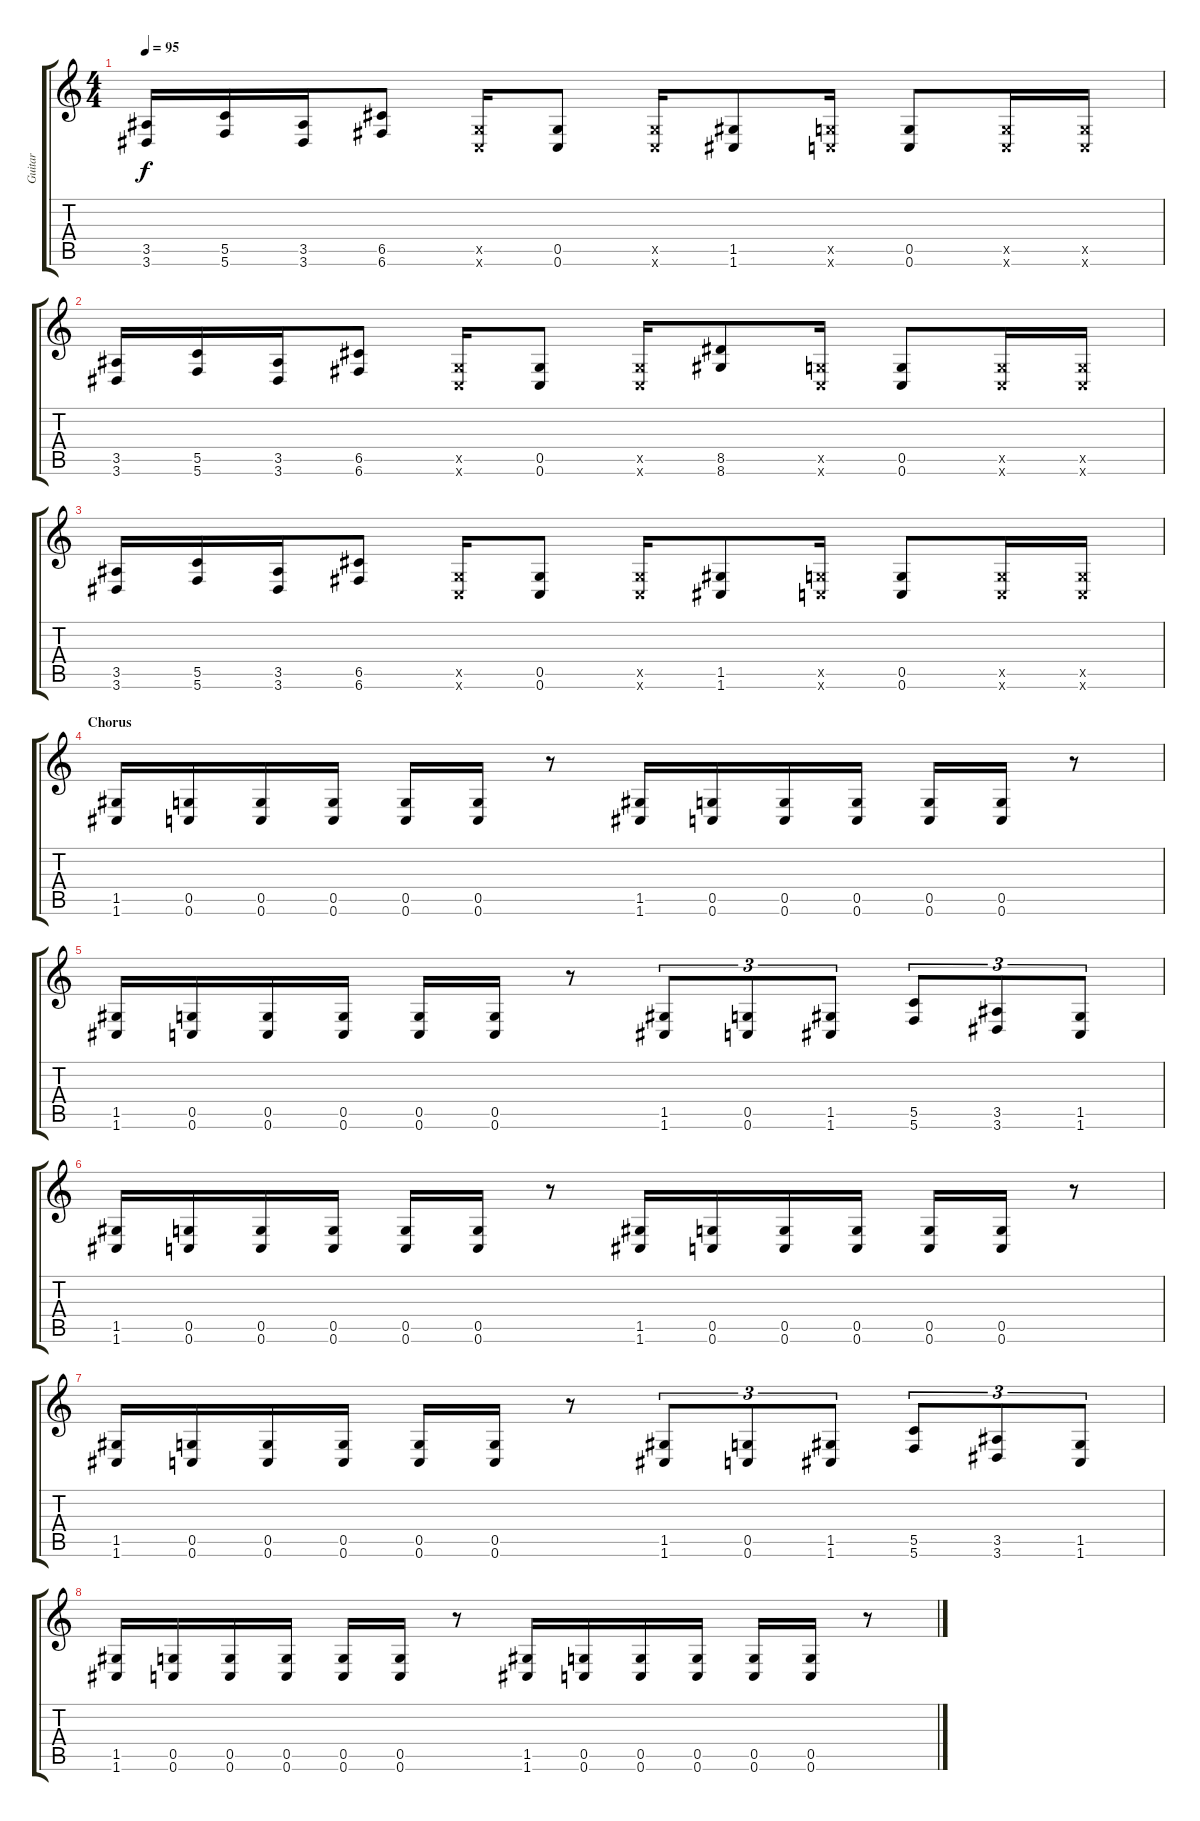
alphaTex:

\track ("Guitar" "Guitar") {instrument distortionguitar}
\staff {score tabs}
\tuning (D4 A3 F3 C3 G2 C2) {hide}
\ts (4 4)
\tempo 95
\clef g2
\ks c
(3.5 3.6).16{dy f} (5.5 5.6).16 (3.5 3.6).16 (6.5 6.6).8 (0.5{x} 0.6{x}).16 (0.5 0.6).8 (0.5{x} 0.6{x}).16 (1.5 1.6).8 (0.5{x} 0.6{x}).16 (0.5 0.6).8 (0.5{x} 0.6{x}).16 (0.5{x} 0.6{x}).16 |
(3.5 3.6).16 (5.5 5.6).16 (3.5 3.6).16 (6.5 6.6).8 (0.5{x} 0.6{x}).16 (0.5 0.6).8 (0.5{x} 0.6{x}).16 (8.5 8.6).8 (0.5{x} 0.6{x}).16 (0.5 0.6).8 (0.5{x} 0.6{x}).16 (0.5{x} 0.6{x}).16 |
(3.5 3.6).16 (5.5 5.6).16 (3.5 3.6).16 (6.5 6.6).8 (0.5{x} 0.6{x}).16 (0.5 0.6).8 (0.5{x} 0.6{x}).16 (1.5 1.6).8 (0.5{x} 0.6{x}).16 (0.5 0.6).8 (0.5{x} 0.6{x}).16 (0.5{x} 0.6{x}).16 |
\section ("" "Chorus")
(1.5 1.6).16 (0.5 0.6).16 (0.5 0.6).16 (0.5 0.6).16 (0.5 0.6).16 (0.5 0.6).16 r.8 (1.5 1.6).16 (0.5 0.6).16 (0.5 0.6).16 (0.5 0.6).16 (0.5 0.6).16 (0.5 0.6).16 r.8 |
(1.5 1.6).16 (0.5 0.6).16 (0.5 0.6).16 (0.5 0.6).16 (0.5 0.6).16 (0.5 0.6).16 r.8 (1.5 1.6).8{tu (3 2)} (0.5 0.6).8{tu (3 2)} (1.5 1.6).8{tu (3 2)} (5.5 5.6).8{tu (3 2)} (3.5 3.6).8{tu (3 2)} (1.5 1.6).8{tu (3 2)} |
(1.5 1.6).16 (0.5 0.6).16 (0.5 0.6).16 (0.5 0.6).16 (0.5 0.6).16 (0.5 0.6).16 r.8 (1.5 1.6).16 (0.5 0.6).16 (0.5 0.6).16 (0.5 0.6).16 (0.5 0.6).16 (0.5 0.6).16 r.8 |
(1.5 1.6).16 (0.5 0.6).16 (0.5 0.6).16 (0.5 0.6).16 (0.5 0.6).16 (0.5 0.6).16 r.8 (1.5 1.6).8{tu (3 2)} (0.5 0.6).8{tu (3 2)} (1.5 1.6).8{tu (3 2)} (5.5 5.6).8{tu (3 2)} (3.5 3.6).8{tu (3 2)} (1.5 1.6).8{tu (3 2)} |
(1.5 1.6).16 (0.5 0.6).16 (0.5 0.6).16 (0.5 0.6).16 (0.5 0.6).16 (0.5 0.6).16 r.8 (1.5 1.6).16 (0.5 0.6).16 (0.5 0.6).16 (0.5 0.6).16 (0.5 0.6).16 (0.5 0.6).16 r.8
